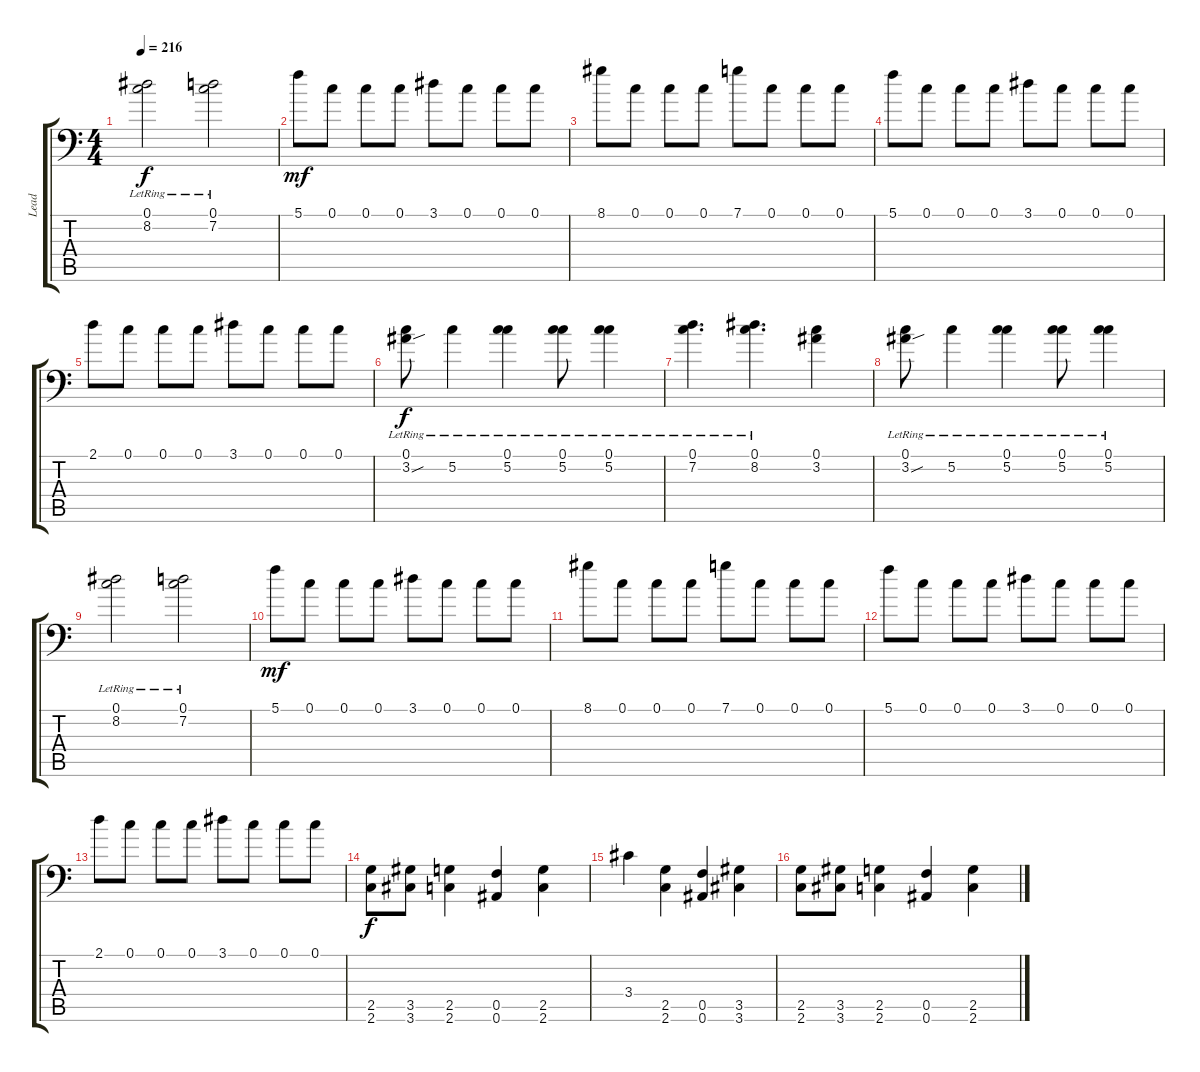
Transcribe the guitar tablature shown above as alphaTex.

\track ("Lead" "Lead") {solo instrument distortionguitar}
\staff {score tabs}
\tuning (C4 G3 Eb3 Bb2 F2 Bb1) {hide}
\ts (4 4)
\tempo 216
\clef f4
\ks c
(0.1{lr} 8.2).2{dy f} (0.1{lr} 7.2).2 |
5.1.8{dy mf} 0.1.8 0.1.8 0.1.8 3.1.8 0.1.8 0.1.8 0.1.8 |
8.1.8 0.1.8 0.1.8 0.1.8 7.1.8 0.1.8 0.1.8 0.1.8 |
5.1.8 0.1.8 0.1.8 0.1.8 3.1.8 0.1.8 0.1.8 0.1.8 |
2.1.8 0.1.8 0.1.8 0.1.8 3.1.8 0.1.8 0.1.8 0.1.8 |
(0.1{lr} 3.2{sou}).8{dy f} 5.2{lr}.4 (0.1{lr} 5.2).4 (0.1{lr} 5.2).8 (0.1{lr} 5.2).4 |
(0.1{lr} 7.2).4{d} (0.1{lr} 8.2).4{d} (0.1 3.2).4 |
(0.1{lr} 3.2{sou}).8 5.2{lr}.4 (0.1{lr} 5.2).4 (0.1{lr} 5.2).8 (0.1{lr} 5.2).4 |
(0.1{lr} 8.2).2 (0.1{lr} 7.2).2 |
5.1.8{dy mf} 0.1.8 0.1.8 0.1.8 3.1.8 0.1.8 0.1.8 0.1.8 |
8.1.8 0.1.8 0.1.8 0.1.8 7.1.8 0.1.8 0.1.8 0.1.8 |
5.1.8 0.1.8 0.1.8 0.1.8 3.1.8 0.1.8 0.1.8 0.1.8 |
2.1.8 0.1.8 0.1.8 0.1.8 3.1.8 0.1.8 0.1.8 0.1.8 |
(2.5 2.6).8{dy f} (3.5 3.6).8 (2.5 2.6).4 (0.5 0.6).4 (2.5 2.6).4 |
3.4.4 (2.5 2.6).4 (0.5 0.6).4 (3.5 3.6).4 |
(2.5 2.6).8 (3.5 3.6).8 (2.5 2.6).4 (0.5 0.6).4 (2.5 2.6).4
